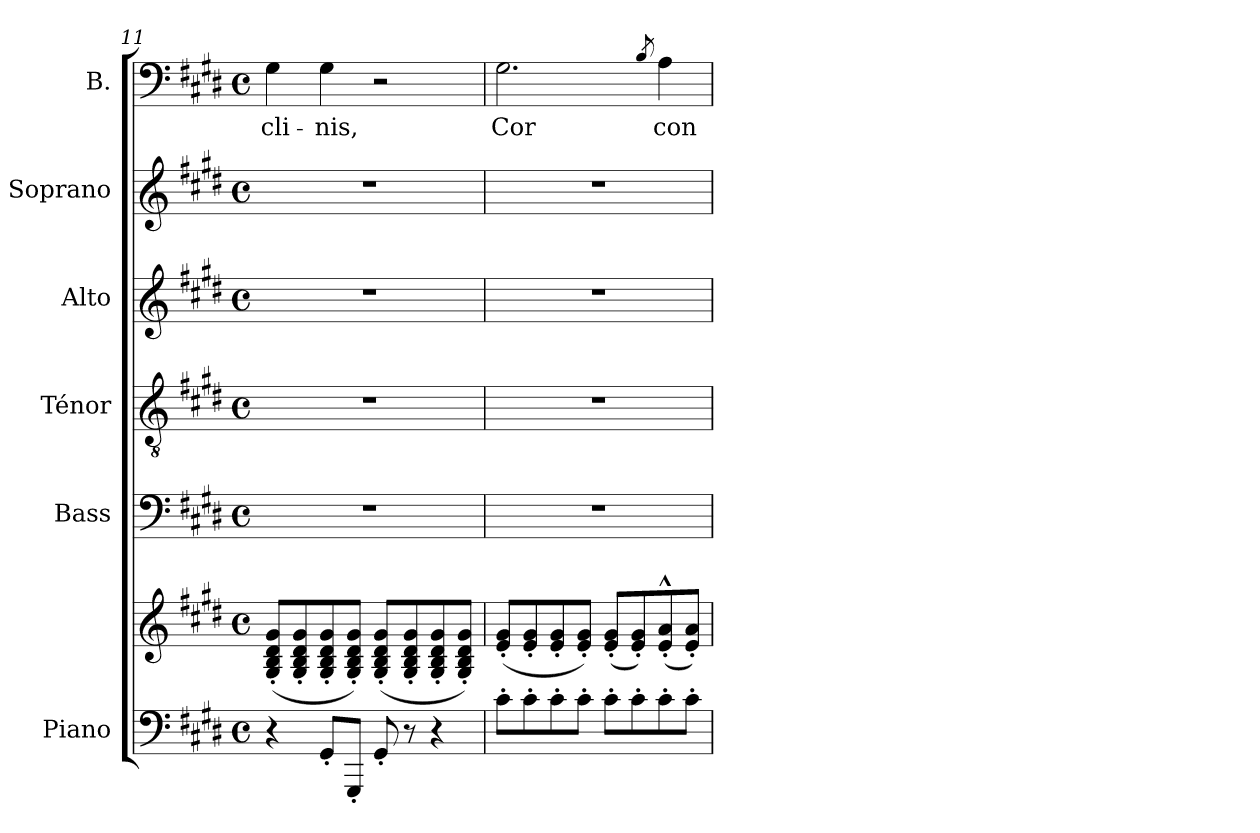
**kern	**kern	**kern	**kern	**kern	**kern	**kern	**text
*part6	*part6	*part5	*part4	*part3	*part2	*part1	*part1
*staff7	*staff6	*staff5	*staff4	*staff3	*staff2	*staff1	*staff1
*I"Piano	*	*I"Bass	*I"Ténor	*I"Alto	*I"Soprano	*I"B.	*
*I'Pno.	*	*I'B.	*I'T.	*I'A.	*I'S.	*I'B.	*
*clefF4	*clefG2	*clefF4	*clefGv2	*clefG2	*clefG2	*clefF4	*
*k[f#c#g#d#]	*k[f#c#g#d#]	*k[f#c#g#d#]	*k[f#c#g#d#]	*k[f#c#g#d#]	*k[f#c#g#d#]	*k[f#c#g#d#]	*
*M4/4	*M4/4	*M4/4	*M4/4	*M4/4	*M4/4	*M4/4	*
*met(c)	*met(c)	*met(c)	*met(c)	*met(c)	*met(c)	*met(c)	*
=11	=11	=11	=11	=11	=11	=11	=11
4r	(8G#/' 8B/' 8d#/' 8g#/'L	1r	1r	1r	1r	4G#\	-cli-
.	8G#/' 8B/' 8d#/' 8g#/'	.	.	.	.	.	.
8GG#'/L	8G#/' 8B/' 8d#/' 8g#/'	.	.	.	.	4G#\	-nis,
8GGG#'/J	8G#/' 8B/' 8d#/' 8g#/'J)	.	.	.	.	.	.
8GG#'/	(8G#/' 8B/' 8d#/' 8g#/'L	.	.	.	.	2r	.
8r	8G#/' 8B/' 8d#/' 8g#/'	.	.	.	.	.	.
4r	8G#/' 8B/' 8d#/' 8g#/'	.	.	.	.	.	.
.	8G#/' 8B/' 8d#/' 8g#/'J)	.	.	.	.	.	.
=12	=12	=12	=12	=12	=12	=12	=12
8c#'\L	(8e/' 8g#/'L	1r	1r	1r	1r	2.G#\	Cor
8c#'\	8e/' 8g#/'	.	.	.	.	.	.
8c#'\	8e/' 8g#/'	.	.	.	.	.	.
8c#'\J	8e/' 8g#/'J)	.	.	.	.	.	.
8c#'\L	(8e/' 8g#/'L	.	.	.	.	.	.
8c#'\	8e/' 8g#/')	.	.	.	.	.	.
.	.	.	.	.	.	8qB/	.
8c#'\	(8e/'^^ 8a/'^^	.	.	.	.	4A\	con-
8c#'\J	8e/' 8a/'J)	.	.	.	.	.	.
=	=	=	=	=	=	=	=
*-	*-	*-	*-	*-	*-	*-	*-
